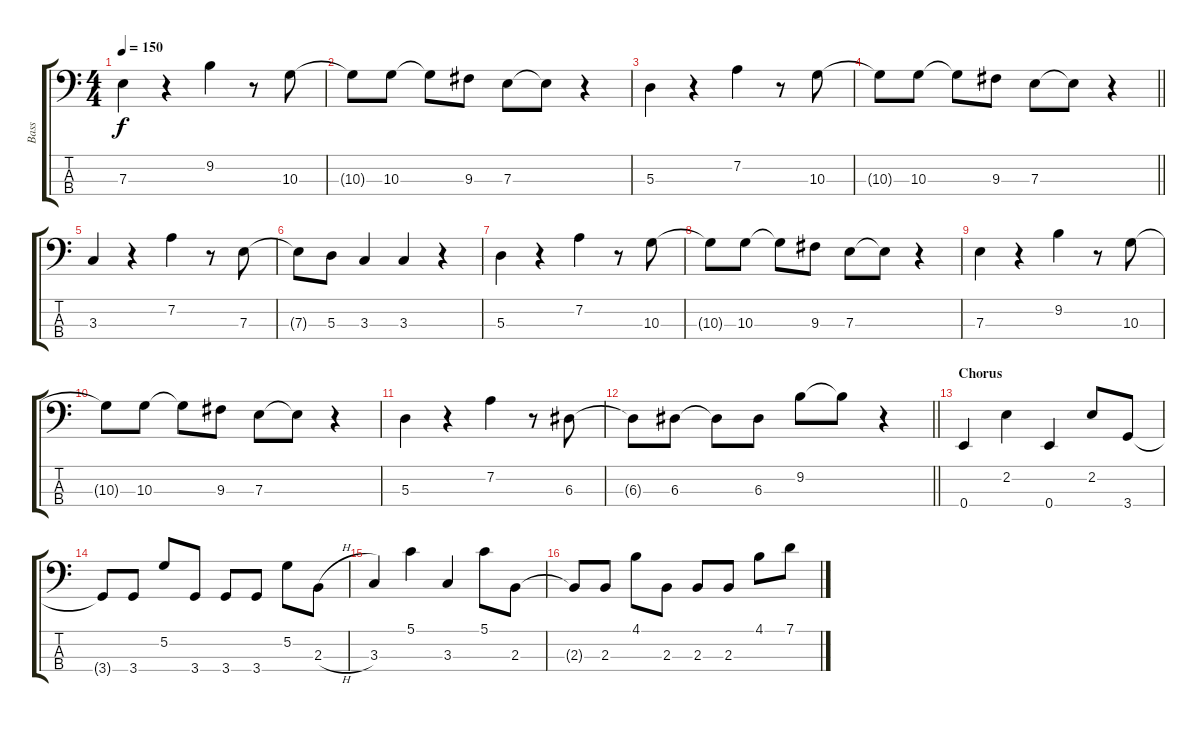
\track ("Bass" "Bass") {instrument electricbassfinger}
\staff {score tabs}
\tuning (G2 D2 A1 E1) {hide}
\ts (4 4)
\tempo 150
\clef f4
\ks c
7.3.4{dy f} r.4 9.2.4 r.8 10.3.8 |
10.3{t}.8 10.3.8 10.3{t}.8 9.3.8 7.3.8 7.3{t}.8 r.4 |
5.3.4 r.4 7.2.4 r.8 10.3.8 |
\barLineRight lightlight
10.3{t}.8 10.3.8 10.3{t}.8 9.3.8 7.3.8 7.3{t}.8 r.4 |
3.3.4 r.4 7.2.4 r.8 7.3.8 |
7.3{t}.8 5.3.8 3.3.4 3.3.4 r.4 |
5.3.4 r.4 7.2.4 r.8 10.3.8 |
10.3{t}.8 10.3.8 10.3{t}.8 9.3.8 7.3.8 7.3{t}.8 r.4 |
7.3.4 r.4 9.2.4 r.8 10.3.8 |
10.3{t}.8 10.3.8 10.3{t}.8 9.3.8 7.3.8 7.3{t}.8 r.4 |
5.3.4 r.4 7.2.4 r.8 6.3.8 |
\barLineRight lightlight
6.3{t}.8 6.3.8 6.3{t}.8 6.3.8 9.2.8 9.2{t}.8 r.4 |
\section ("" "Chorus")
0.4.4 2.2.4 0.4.4 2.2.8 3.4.8 |
3.4{t}.8 3.4.8 5.2.8 3.4.8 3.4.8 3.4.8 5.2.8 2.3{h}.8 |
3.3.4 5.1.4 3.3.4 5.1.8 2.3.8 |
2.3{t}.8 2.3.8 4.1.8 2.3.8 2.3.8 2.3.8 4.1.8 7.1.8
